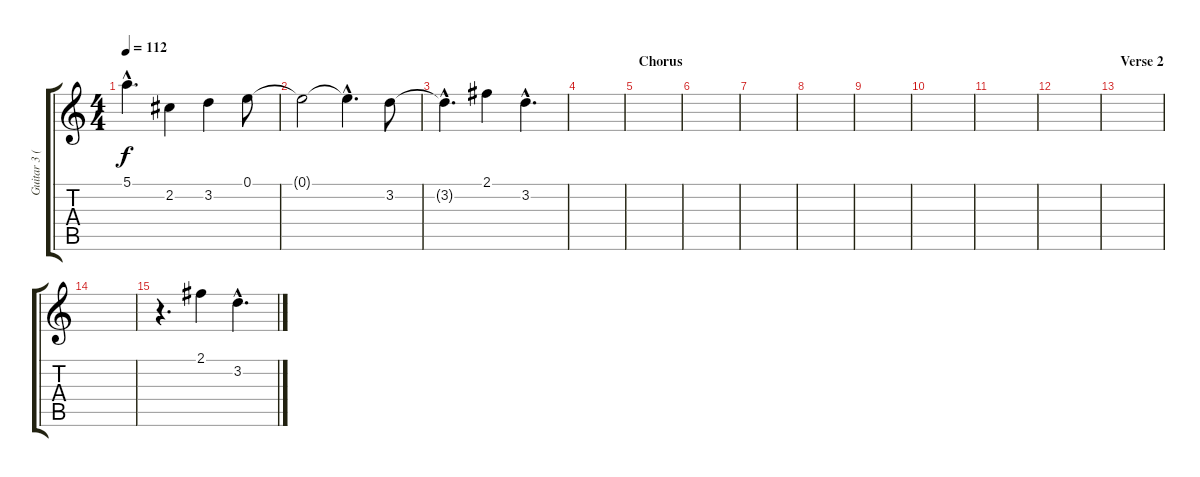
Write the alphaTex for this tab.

\track ("Guitar 3 (Electric)" "Guitar 3 (") {instrument electricguitarclean}
\staff {score tabs}
\tuning (E4 B3 G3 D3 A2 E2) {hide}
\ts (4 4)
\tempo 112
\clef g2
\ks c
5.1{hac t}.4{d dy f} 2.2.4 3.2.4 0.1.8 |
0.1{t}.2 0.1{hac t}.4{d} 3.2.8 |
3.2{hac t}.4{d} 2.1.4 3.2{hac}.4{d} |
|
\section ("" "Chorus")
|
|
|
|
|
|
|
|
\section ("" "Verse 2")
|
|
r.4{d} 2.1.4{volume 7} 3.2{hac}.4{d}
